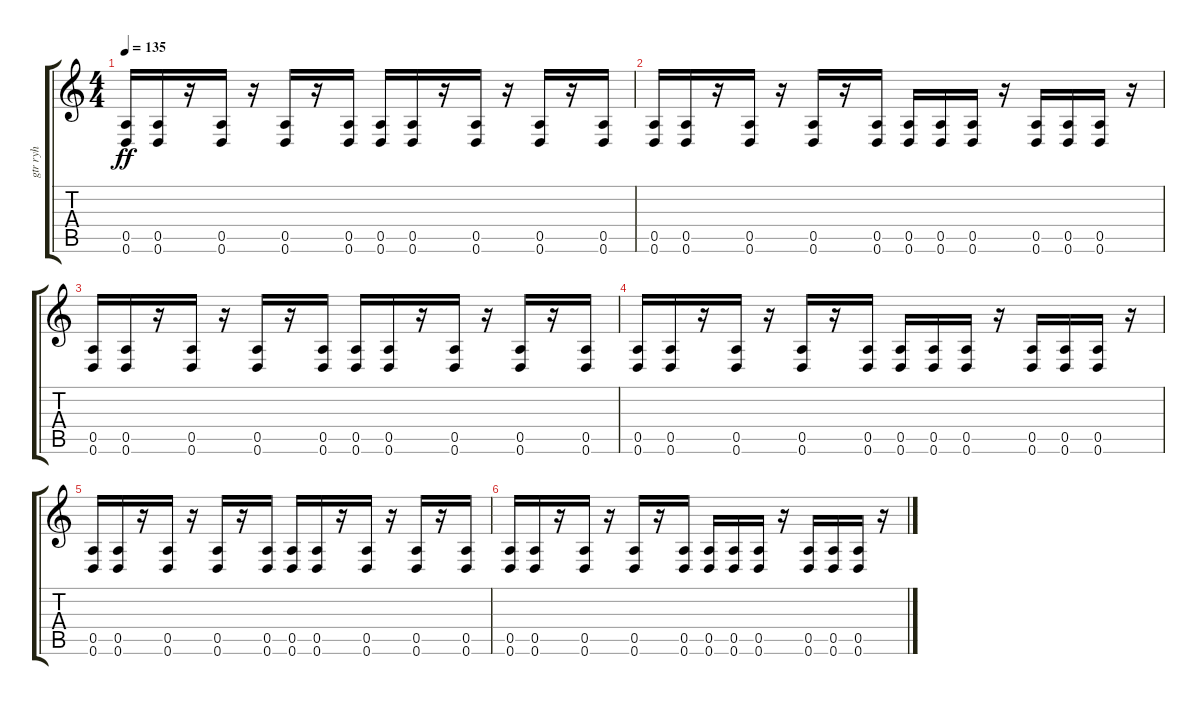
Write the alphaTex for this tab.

\track ("gtr ryh" "gtr ryh") {instrument distortionguitar}
\staff {score tabs}
\tuning (E4 B3 G3 D3 A2 D2) {hide}
\ts (4 4)
\tempo 135
\clef g2
\ks c
(0.5 0.6).16{dy ff} (0.5 0.6).16 r.16 (0.5 0.6).16 r.16 (0.5 0.6).16 r.16 (0.5 0.6).16 (0.5 0.6).16 (0.5 0.6).16 r.16 (0.5 0.6).16 r.16 (0.5 0.6).16 r.16 (0.5 0.6).16 |
(0.5 0.6).16 (0.5 0.6).16 r.16 (0.5 0.6).16 r.16 (0.5 0.6).16 r.16 (0.5 0.6).16 (0.5 0.6).16 (0.5 0.6).16 (0.5 0.6).16 r.16 (0.5 0.6).16 (0.5 0.6).16 (0.5 0.6).16 r.16 |
(0.5 0.6).16 (0.5 0.6).16 r.16 (0.5 0.6).16 r.16 (0.5 0.6).16 r.16 (0.5 0.6).16 (0.5 0.6).16 (0.5 0.6).16 r.16 (0.5 0.6).16 r.16 (0.5 0.6).16 r.16 (0.5 0.6).16 |
(0.5 0.6).16 (0.5 0.6).16 r.16 (0.5 0.6).16 r.16 (0.5 0.6).16 r.16 (0.5 0.6).16 (0.5 0.6).16 (0.5 0.6).16 (0.5 0.6).16 r.16 (0.5 0.6).16 (0.5 0.6).16 (0.5 0.6).16 r.16 |
(0.5 0.6).16 (0.5 0.6).16 r.16 (0.5 0.6).16 r.16 (0.5 0.6).16 r.16 (0.5 0.6).16 (0.5 0.6).16 (0.5 0.6).16 r.16 (0.5 0.6).16 r.16 (0.5 0.6).16 r.16 (0.5 0.6).16 |
(0.5 0.6).16 (0.5 0.6).16 r.16 (0.5 0.6).16 r.16 (0.5 0.6).16 r.16 (0.5 0.6).16 (0.5 0.6).16 (0.5 0.6).16 (0.5 0.6).16 r.16 (0.5 0.6).16 (0.5 0.6).16 (0.5 0.6).16 r.16
